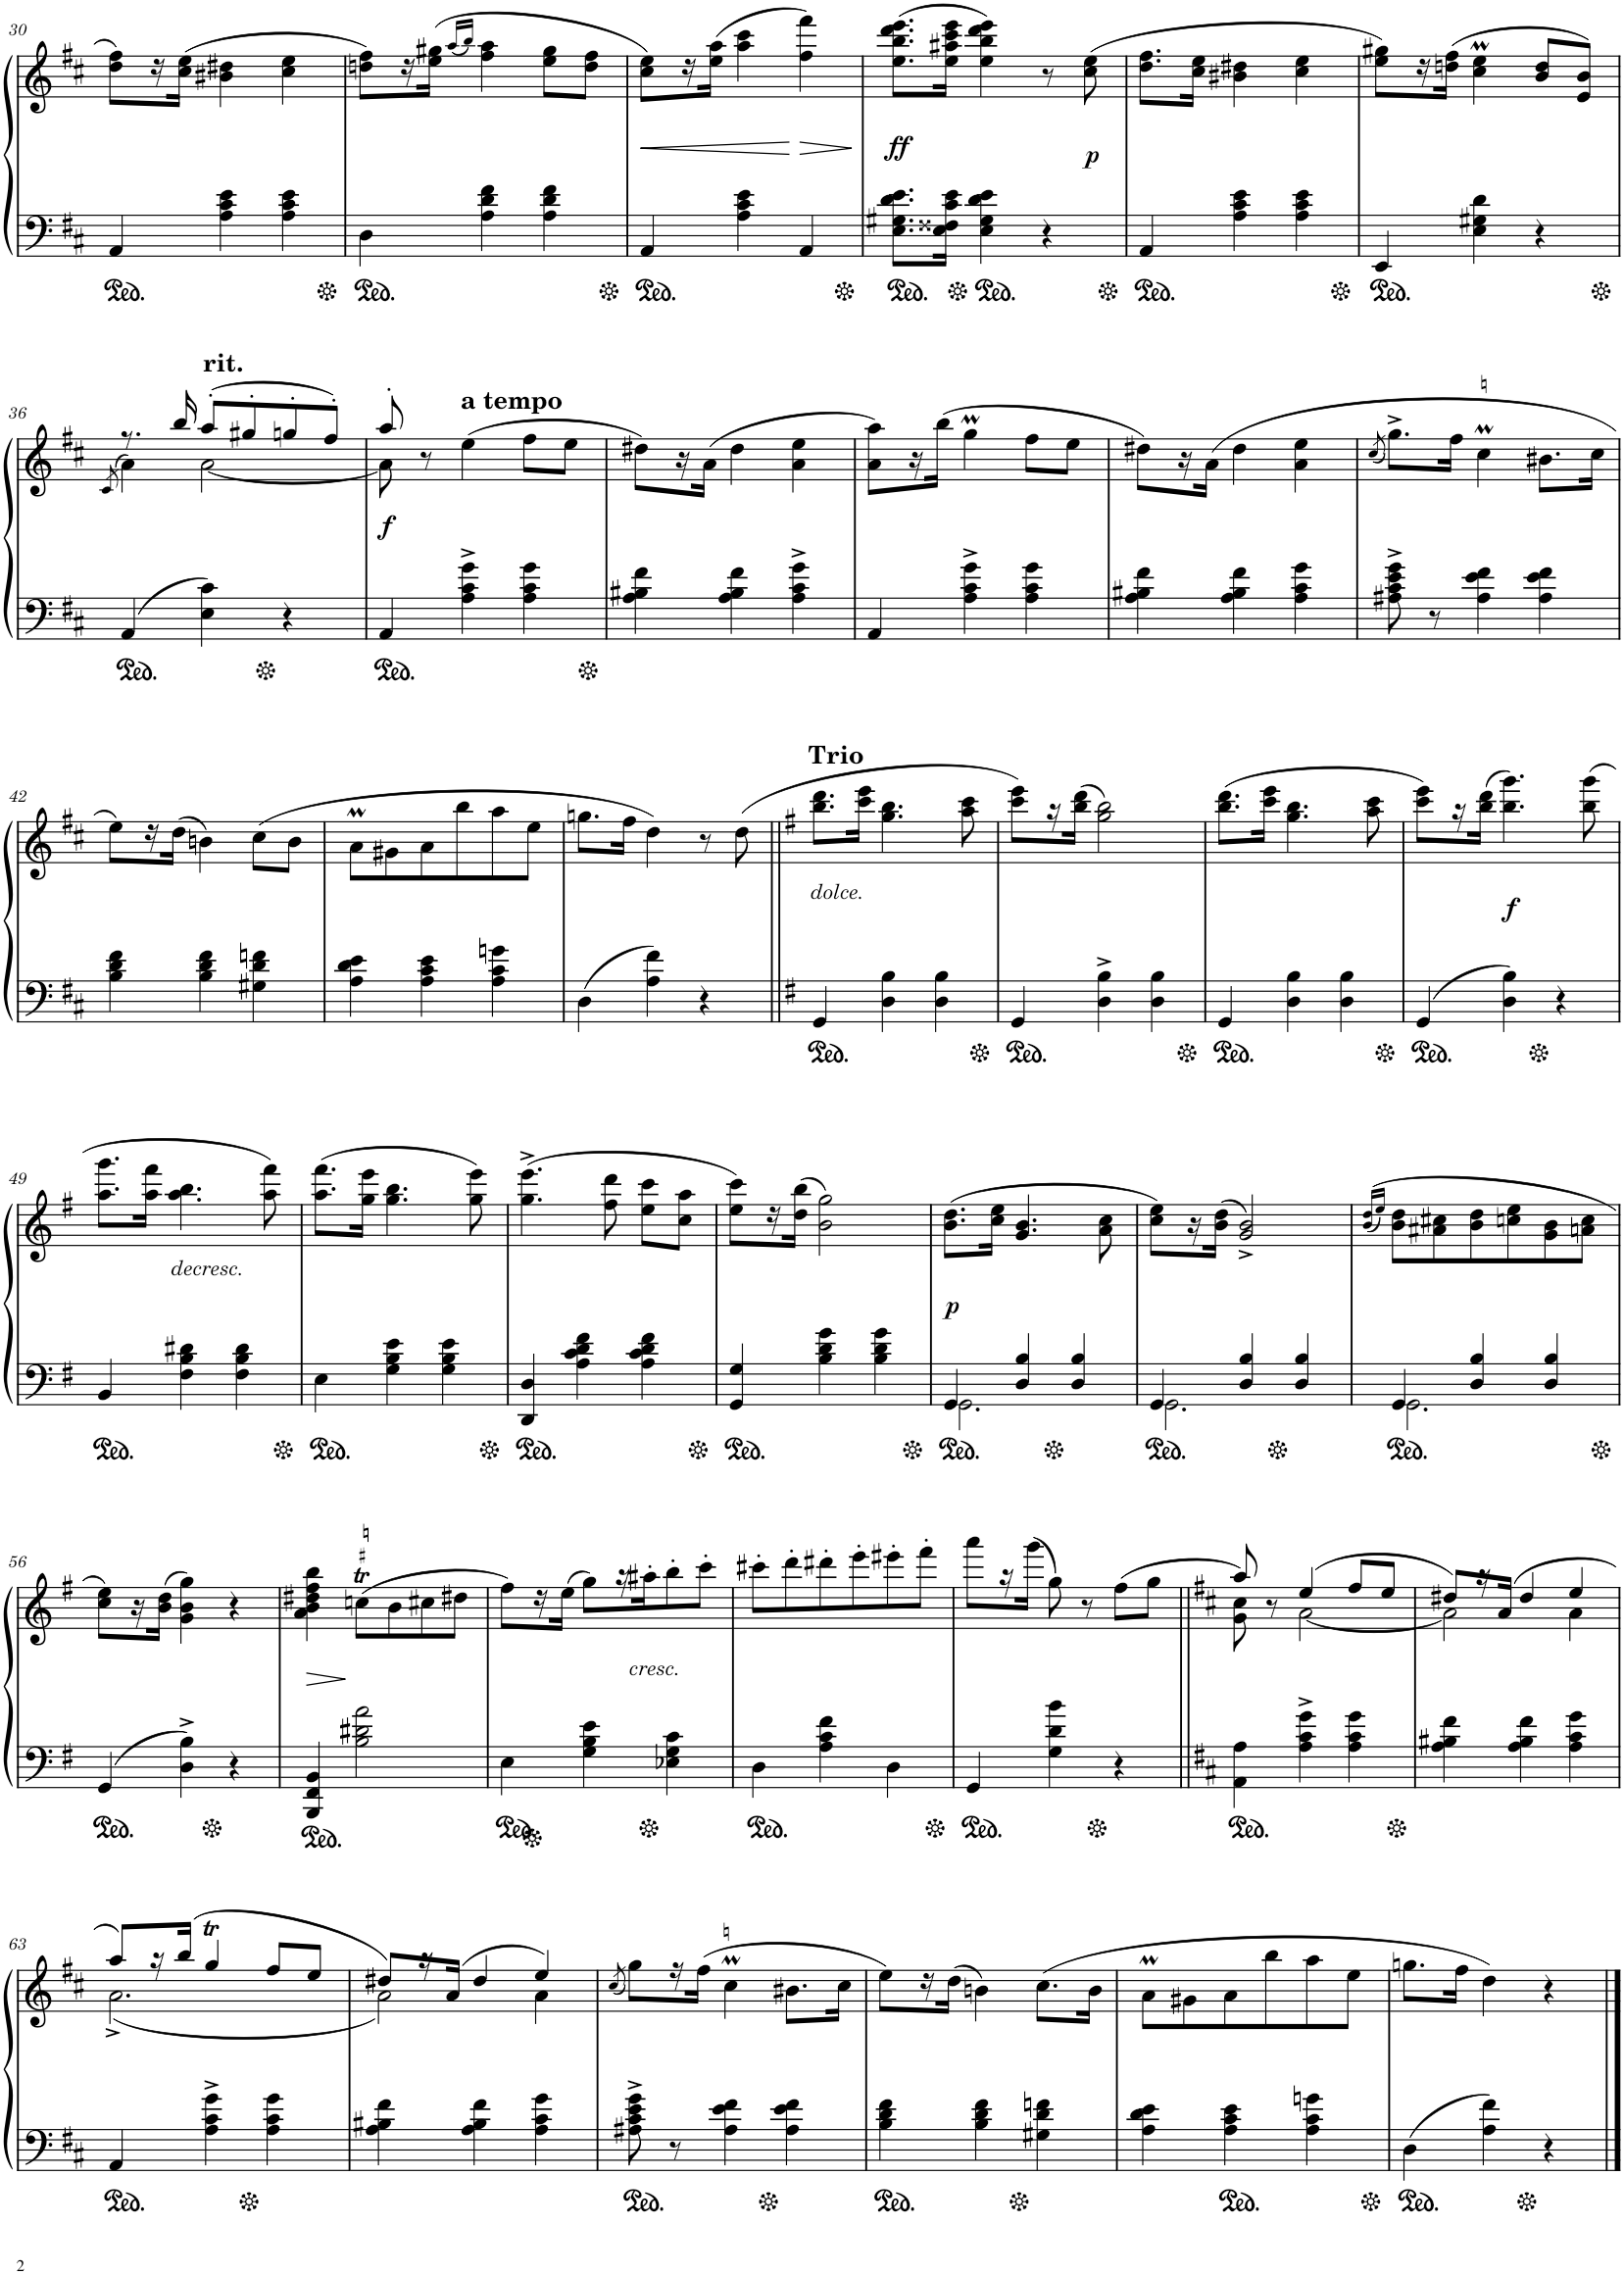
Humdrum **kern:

**kern	**kern	**dynam
*part1	*part1	*part1
*staff2	*staff1	*staff1/2
*I"Piano	*	*
*I'Pno.	*	*
!!LO:PB:g=z
*clefF4	*clefG2	*
*k[f#c#]	*k[f#c#]	*
*M3/4	*M3/4	*
=30	=30	=30
4AA/	8dd\ 8ff#\L	.
.	16r	.
.	(16cc#\ 16ee\JJ	.
4A\ 4c#\ 4e\	4b#X\ 4dd#X\	.
4A\ 4c#\ 4e\	4cc#\ 4ee\	.
=31	=31	=31
4D\	8ddn\ 8ff#\L)	.
.	16r	.
.	(16ee\ 16gg#X\JJ	.
.	(16qaa/LL	.
.	16qbb/JJ)	.
4A\ 4d\ 4f#\	4ff#\ 4aa\	.
4A\ 4d\ 4f#\	8ee\ 8gg#\L	.
.	8dd\ 8ff#\J	.
=32	=32	=32
!	!	!LO:HP:b
4AA/	8cc#\ 8ee\L)	<
.	16r	.
.	(16ee\ 16aa\JJ	.
4A\ 4c#\ 4e\	4aa\ 4ccc#\	.
!	!	!LO:HP:n=1:b
4AA/	4ff#\ 4fff#\)	[ >
.	.	]
=33	=33	=33
!	!	!LO:DY:b
8.E\ 8.G#X\ 8.d\ 8.e\L	(8.ee\ 8.bb\ 8.ddd\ 8.eee\L	ff
16E\ 16F##X\ 16c#\ 16e\Jk	16ee\ 16aa#X\ 16ccc#\ 16eee\Jk	.
4E\ 4G#\ 4d\ 4e\	4ee\ 4bb\ 4ddd\ 4eee\)	.
4r	8r	.
!	!	!LO:DY:b
.	(8cc#\ 8ee\	p
=34	=34	=34
4AA/	8.dd\ 8.ff#\L	.
.	16cc#\ 16ee\Jk	.
4A\ 4c#\ 4e\	4b#X\ 4dd#X\	.
4A\ 4c#\ 4e\	4cc#\ 4ee\	.
=35	=35	=35
4EE/	8ee\ 8gg#X\L)	.
.	16r	.
.	(16ddn\ 16ff#\JJ	.
4E\ 4G#X\ 4d\	4cc#\M 4ee\M	.
4r	8b/ 8dd/L	.
.	8e/ 8b/J)	.
!!LO:LB:g=z
=36	=36	=36
*	*^	*
.	.	(>8qc#/	.
4AA/	8.r	4a\)	.
.	16bb/	.	.
!	!LO:TX:a:B:t=rit.	!	!
4E\ 4c#\	(8aa'/L	[2a\	.
.	8gg#X'/	.	.
4r	8ggn'/	.	.
.	8ff#'/J)	.	.
=37	=37	=37	=37
!	!	!	!LO:DY:b
4AA/	8aa'/	8a\]	f
.	8r	2ryy	.
!	!LO:TX:a:B:t=a tempo	!	!
4A\^ 4c#\^ 4g\^	(>4ee\	.	.
4A\ 4c#\ 4g\	8ff#\L	.	.
.	8ee\J	8ryy	.
*	*v	*v	*
=38	=38	=38
4A\ 4B#X\ 4f#\	8dd#X\L)	.
.	16r	.
.	(16a\JJ	.
4A\ 4B#\ 4f#\	4dd#\	.
4A\^ 4c#\^ 4g\^	4a\ 4ee\	.
=39	=39	=39
4AA/	8a\ 8aa\L)	.
.	16r	.
.	(16bb\JJ	.
4A\^ 4c#\^ 4g\^	4ggM\	.
4A\ 4c#\ 4g\	8ff#\L	.
.	8ee\J	.
=40	=40	=40
4A\ 4B#X\ 4f#\	8dd#X\L)	.
.	16r	.
.	(16a\JJ	.
4A\ 4B#\ 4f#\	4dd#\	.
4A\ 4c#\ 4g\	4a\ 4ee\	.
=41	=41	=41
.	(8qcc#/	.
8A#X\^ 8c#\^ 8e\^ 8g\^	8.gg^\L)	.
8r	.	.
.	16ff#\Jk	.
!	!LO:TX:a:t=♮	!
4A#\ 4e\ 4f#\	4cc#m\	.
4A#\ 4e\ 4f#\	8.b#X\L	.
.	16cc#\Jk	.
!!LO:LB:g=z
=42	=42	=42
4B\ 4d\ 4f#\	8ee\L)	.
.	16r	.
.	(16dd\JJ	.
4B\ 4d\ 4f#\	4bn\)	.
4G#X\ 4d\ 4fn\	(8cc#\L	.
.	8b\J	.
=43	=43	=43
4A\ 4d\ 4e\	8aM\L	.
.	8g#X\	.
4A\ 4c#\ 4e\	8a\	.
.	8bb\	.
4A\ 4c#\ 4gn\	8aa\	.
.	8ee\J	.
=44	=44	=44
4D\	8.ggn\L	.
.	16ff#\Jk	.
4A\ 4f#\	4dd\)	.
4r	8r	.
.	(8dd\	.
=45||	=45||	=45||
*k[f#]	*k[f#]	*
!	!LO:TX:a:B:t=Trio	!
!	!LO:TX:b:i:t=dolce.	!
4GG/	8.bb\ 8.ddd\L	.
.	16ccc\ 16eee\Jk	.
4D\ 4B\	4.gg\ 4.bb\	.
4D\ 4B\	.	.
.	8aa\ 8ccc\	.
=46	=46	=46
4GG/	8ccc\ 8eee\L)	.
.	16r	.
.	(16bb\ 16ddd\JJ	.
4D\^ 4B\^	2gg\ 2bb\)	.
4D\ 4B\	.	.
=47	=47	=47
4GG/	(8.bb\ 8.ddd\L	.
.	16ccc\ 16eee\Jk	.
4D\ 4B\	4.gg\ 4.bb\	.
4D\ 4B\	.	.
.	8aa\ 8ccc\	.
=48	=48	=48
4GG/	8ccc\ 8eee\L)	.
.	16r	.
.	(16bb\ 16ddd\JJ	.
!	!	!LO:DY:b
4D\ 4B\	4.bb\ 4.ggg\)	f
4r	.	.
.	(8bb\ 8ggg\	.
!!LO:LB:g=z
=49	=49	=49
4BB/	8.aa\ 8.ggg\L	.
.	16aa\ 16fff#\Jk	.
!	!LO:TX:b:i:t=decresc.	!
4F#\ 4B\ 4d#X\	4.aa\ 4.bb\	.
4F#\ 4B\ 4d#\	.	.
.	8aa\ 8fff#\)	.
=50	=50	=50
4E\	(8.aa\ 8.fff#\L	.
.	16gg\ 16eee\Jk	.
4G\ 4B\ 4e\	4.gg\ 4.bb\	.
4G\ 4B\ 4e\	.	.
.	8gg\ 8eee\)	.
=51	=51	=51
4DD/ 4D/	(4.gg\^ 4.eee\^	.
4A\ 4c\ 4d\ 4f#\	.	.
.	8ff#\ 8ddd\	.
4A\ 4c\ 4d\ 4f#\	8ee\ 8ccc\L	.
.	8cc\ 8aa\J	.
=52	=52	=52
4GG/ 4G/	8ee\ 8ccc\L)	.
.	16r	.
.	(16dd\ 16bb\JJ	.
4B\ 4d\ 4g\	2b\ 2gg\)	.
4B\ 4d\ 4g\	.	.
=53	=53	=53
*^	*	*
!	!	!	!LO:DY:b
4GG/	2.GG\	(8.b\ 8.dd\L	p
.	.	16cc\ 16ee\Jk	.
4D/ 4B/	.	4.g/ 4.b/	.
4D/ 4B/	.	.	.
.	.	8a\ 8cc\	.
=54	=54	=54	=54
4GG/	2.GG\	8cc\ 8ee\L)	.
.	.	16r	.
.	.	(16b\ 16dd\JJ	.
4D/ 4B/	.	2g/^ 2b/^)	.
4D/ 4B/	.	.	.
=55	=55	=55	=55
.	.	((>16qb/ 16qdd/LL	.
.	.	16qee/JJ)	.
4GG/	2.GG\	8b\ 8dd\L	.
.	.	8a#X\ 8cc#X\	.
4D/ 4B/	.	8b\ 8dd\	.
.	.	8ccn\ 8ee\	.
4D/ 4B/	.	8g\ 8b\	.
.	.	8an\ 8cc\J	.
*v	*v	*	*
!!LO:LB:g=z
=56	=56	=56
4GG/	8cc\ 8ee\L)	.
.	16r	.
.	(16b\ 16dd\JJ	.
4D\^ 4B\^	4g\ 4b\ 4gg\)	.
4r	4r	.
=57	=57	=57
!	!	!LO:HP:b
4BBB/ 4FF#/ 4BB/	4a\ 4b\ 4dd#X\ 4ff#\ 4bb\	>
!	!LO:TX:a:t=♮	!
!	!LO:TR:acc=#	!
2B\ 2d#X\ 2a\	(8ccnT\L	]
.	8b\	.
.	8cc#X\	.
.	8dd#X\J	.
=58	=58	=58
4E\	8ff#\L)	.
.	16r	.
.	(16ee\JJ	.
4G\ 4B\ 4e\	8gg\L)	.
.	16r	.
!	!LO:TX:b:i:t=cresc.	!
.	16aa#X'\J	.
4E-X\ 4G\ 4c\	8bb'\	.
.	8ccc'\J	.
=59	=59	=59
4D\	8ccc#X'\L	.
.	8ddd'\	.
4A\ 4c\ 4f#\	8ddd#X'\	.
.	8eee'\	.
4D\	8eee#X'\	.
.	8fff#'\J	.
=60	=60	=60
4GG/	8aaa\L	.
.	16r	.
.	(16ggg\JJ	.
4G\ 4d\ 4b\	8gg\)	.
.	8r	.
4r	(8ff#\L	.
.	8gg\J	.
=61||	=61||	=61||
*k[f#c#]	*k[f#c#]	*
*	*^	*
4AA\ 4A\	8aa/)	8g\ 8cc#\	.
.	8r	8ryy	.
4A\^ 4c#\^ 4g\^	(4ee/	[2a\	.
4A\ 4c#\ 4g\	8ff#/L	.	.
.	8ee/J	.	.
=62	=62	=62	=62
4A\ 4B#X\ 4f#\	8dd#X/L)	2a\]	.
.	16r	.	.
.	(16a/JJ	.	.
4A\ 4B#\ 4f#\	4dd#/	.	.
4A\ 4c#\ 4g\	4ee/	4a\	.
!!LO:LB:g=z	!!
=63	=63	=63	=63
4AA/	8aa/L)	(2.a^\	.
.	16r	.	.
.	(16bb/JJ	.	.
4A\^ 4c#\^ 4g\^	4ggT/	.	.
4A\ 4c#\ 4g\	8ff#/L	.	.
.	8ee/J	.	.
=64	=64	=64	=64
4A\ 4B#X\ 4f#\	8dd#X/L)	2a\)	.
.	16r	.	.
.	(16a/JJ	.	.
4A\ 4B#\ 4f#\	4dd#/	.	.
4A\ 4c#\ 4g\	4ee/)	4a\	.
*	*v	*v	*
=65	=65	=65
.	(8qcc#/	.
8A#X\^ 8c#\^ 8e\^ 8g\^	8gg\L)	.
8r	16r	.
.	(16ff#\JJ	.
!	!LO:TX:a:t=♮	!
4A#\ 4e\ 4f#\	4cc#m\	.
4A#\ 4e\ 4f#\	8.b#X\L	.
.	16cc#\Jk	.
=66	=66	=66
4B\ 4d\ 4f#\	8ee\L)	.
.	16r	.
.	(16dd\JJ	.
4B\ 4d\ 4f#\	4bn\)	.
4G#X\ 4d\ 4fn\	(8.cc#\L	.
.	16b\Jk	.
=67	=67	=67
4A\ 4d\ 4e\	8aM\L	.
.	8g#X\	.
4A\ 4c#\ 4e\	8a\	.
.	8bb\	.
4A\ 4c#\ 4gn\	8aa\	.
.	8ee\J	.
=68	=68	=68
4D\	8.ggn\L	.
.	16ff#\Jk	.
4A\ 4f#\	4dd\)	.
4r	4r	.
==	==	==
*-	*-	*-
